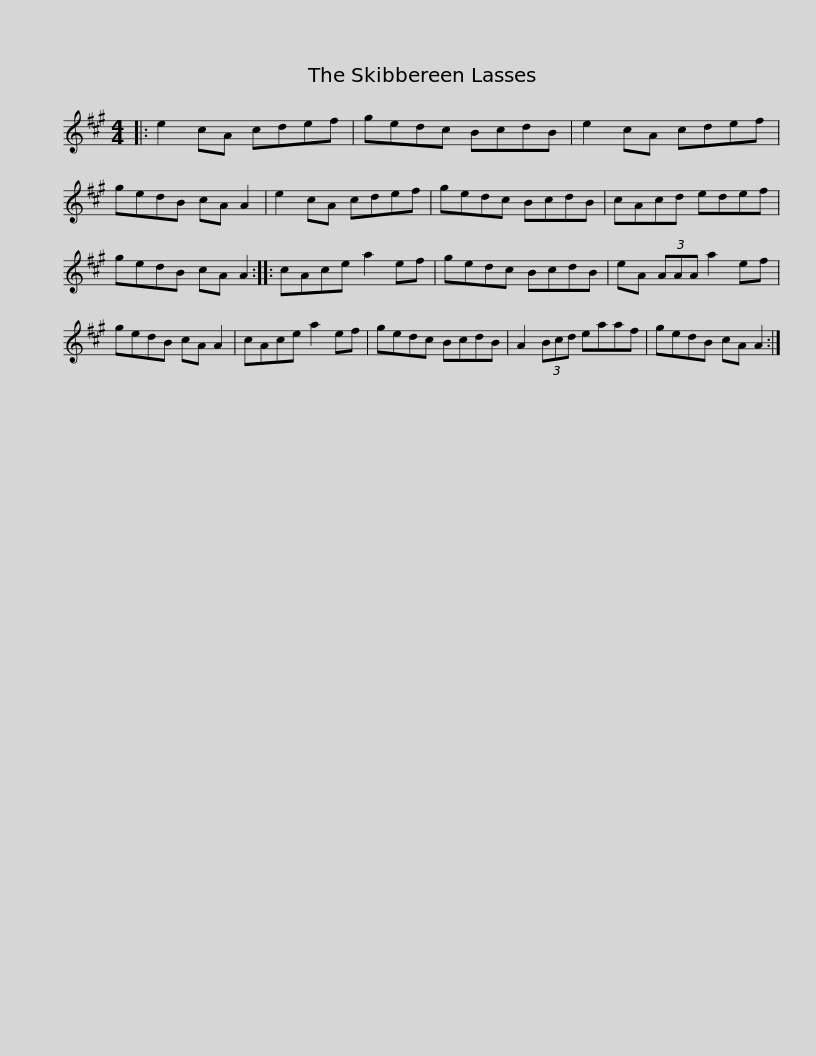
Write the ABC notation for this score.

X:1
L:1/8
M:4/4
I:linebreak $
K:A
V:1 treble
V:1
|: e2 cA cdef | gedc BcdB | e2 cA cdef | gedB cA A2 | e2 cA cdef |$ %5
 gedc BcdB | cAcd edef | gedB cA A2 :: cAce a2 ef | gedc BcdB |$ %10
 eA (3AAA a2 ef | gedB cA A2 | cAce a2 ef | gedc BcdB | A2 (3Bcd eaaf |$ %15
 gedB cA A2 :| %16
